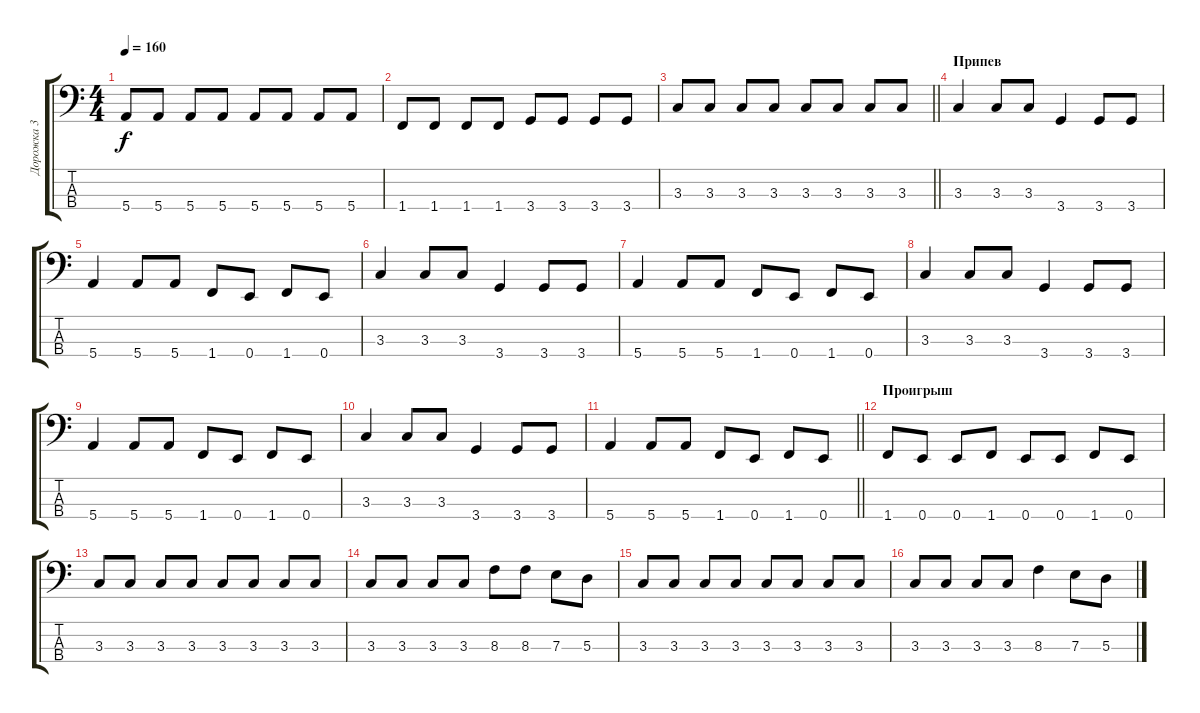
\track ("Дорожка 3" "Дорожка 3") {instrument electricbassfinger}
\staff {score tabs}
\tuning (G2 D2 A1 E1) {hide}
\ts (4 4)
\tempo 160
\clef f4
\ks c
5.4.8{dy f} 5.4.8 5.4.8 5.4.8 5.4.8 5.4.8 5.4.8 5.4.8 |
1.4.8 1.4.8 1.4.8 1.4.8 3.4.8 3.4.8 3.4.8 3.4.8 |
\barLineRight lightlight
3.3.8 3.3.8 3.3.8 3.3.8 3.3.8 3.3.8 3.3.8 3.3.8 |
\section ("" "Припев")
3.3.4 3.3.8 3.3.8 3.4.4 3.4.8 3.4.8 |
5.4.4 5.4.8 5.4.8 1.4.8 0.4.8 1.4.8 0.4.8 |
3.3.4 3.3.8 3.3.8 3.4.4 3.4.8 3.4.8 |
5.4.4 5.4.8 5.4.8 1.4.8 0.4.8 1.4.8 0.4.8 |
3.3.4 3.3.8 3.3.8 3.4.4 3.4.8 3.4.8 |
5.4.4 5.4.8 5.4.8 1.4.8 0.4.8 1.4.8 0.4.8 |
3.3.4 3.3.8 3.3.8 3.4.4 3.4.8 3.4.8 |
\barLineRight lightlight
5.4.4 5.4.8 5.4.8 1.4.8 0.4.8 1.4.8 0.4.8 |
\section ("" "Проигрыш")
1.4.8 0.4.8 0.4.8 1.4.8 0.4.8 0.4.8 1.4.8 0.4.8 |
3.3.8 3.3.8 3.3.8 3.3.8 3.3.8 3.3.8 3.3.8 3.3.8 |
3.3.8 3.3.8 3.3.8 3.3.8 8.3.8 8.3.8 7.3.8 5.3.8 |
3.3.8 3.3.8 3.3.8 3.3.8 3.3.8 3.3.8 3.3.8 3.3.8 |
3.3.8 3.3.8 3.3.8 3.3.8 8.3.4 7.3.8 5.3.8
